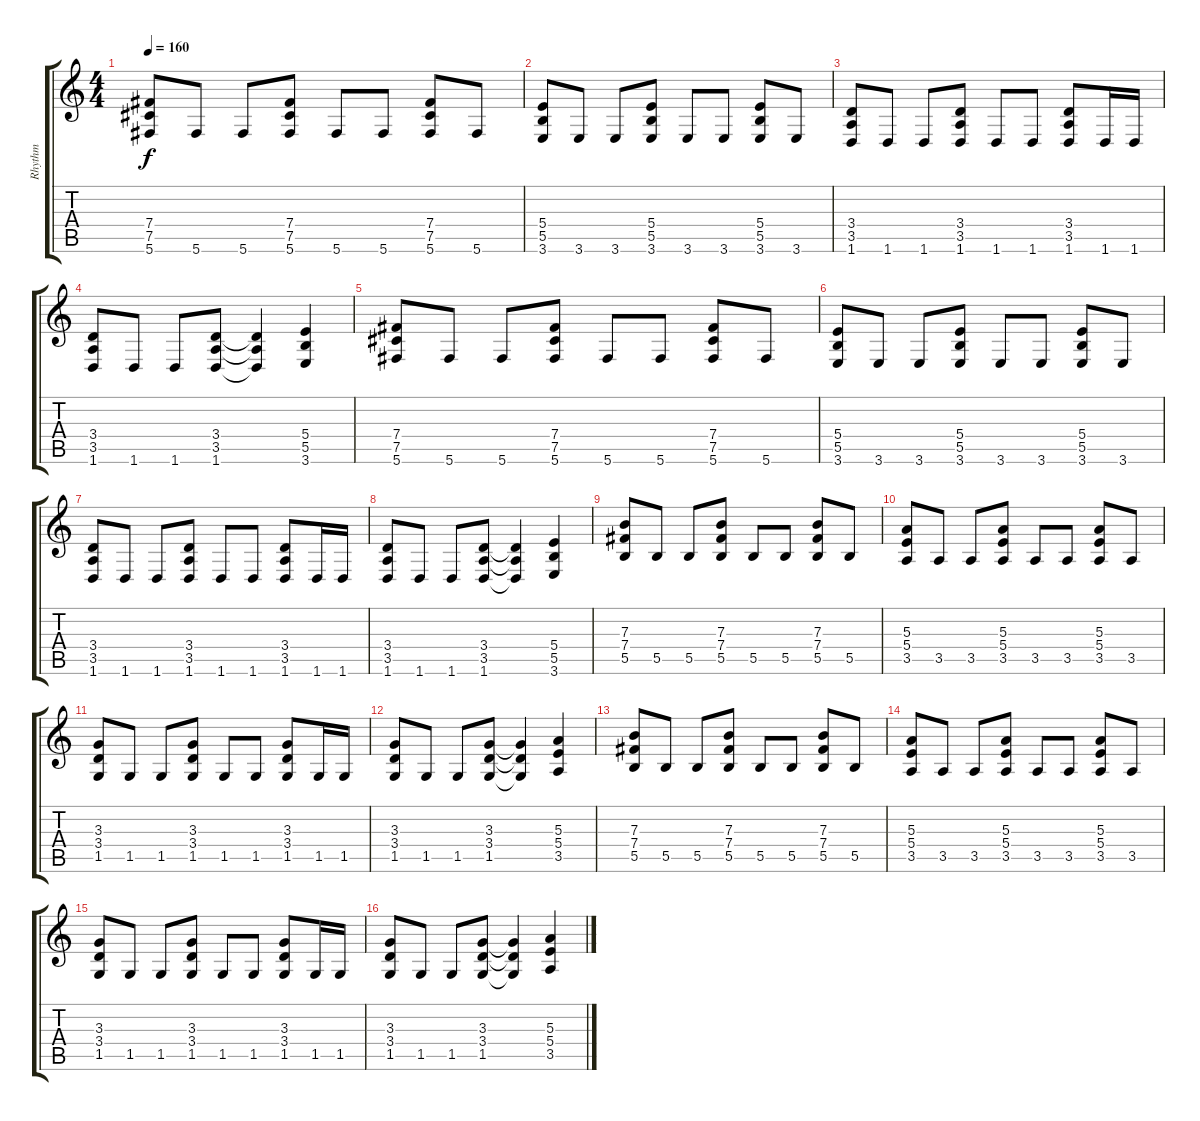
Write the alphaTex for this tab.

\track ("Rhythm" "Rhythm") {instrument distortionguitar}
\staff {score tabs}
\tuning (Db4 Ab3 E3 B2 Gb2 Db2) {hide}
\ts (4 4)
\tempo 160
\clef g2
\ks c
(7.4 7.5 5.6).8{dy f volume 13} 5.6.8 5.6.8 (7.4 7.5 5.6).8 5.6.8 5.6.8 (7.4 7.5 5.6).8 5.6.8 |
(5.4 5.5 3.6).8 3.6.8 3.6.8 (5.4 5.5 3.6).8 3.6.8 3.6.8 (5.4 5.5 3.6).8 3.6.8 |
(3.4 3.5 1.6).8 1.6.8 1.6.8 (3.4 3.5 1.6).8 1.6.8 1.6.8 (3.4 3.5 1.6).8 1.6.16 1.6.16 |
(3.4 3.5 1.6).8 1.6.8 1.6.8 (3.4 3.5 1.6).8 (3.4{t} 3.5{t} 1.6{t}).4 (5.4 5.5 3.6).4 |
(7.4 7.5 5.6).8 5.6.8 5.6.8 (7.4 7.5 5.6).8 5.6.8 5.6.8 (7.4 7.5 5.6).8 5.6.8 |
(5.4 5.5 3.6).8 3.6.8 3.6.8 (5.4 5.5 3.6).8 3.6.8 3.6.8 (5.4 5.5 3.6).8 3.6.8 |
(3.4 3.5 1.6).8 1.6.8 1.6.8 (3.4 3.5 1.6).8 1.6.8 1.6.8 (3.4 3.5 1.6).8 1.6.16 1.6.16 |
(3.4 3.5 1.6).8 1.6.8 1.6.8 (3.4 3.5 1.6).8 (3.4{t} 3.5{t} 1.6{t}).4 (5.4 5.5 3.6).4 |
(7.3 7.4 5.5).8 5.5.8 5.5.8 (7.3 7.4 5.5).8 5.5.8 5.5.8 (7.3 7.4 5.5).8 5.5.8 |
(5.3 5.4 3.5).8 3.5.8 3.5.8 (5.3 5.4 3.5).8 3.5.8 3.5.8 (5.3 5.4 3.5).8 3.5.8 |
(3.3 3.4 1.5).8 1.5.8 1.5.8 (3.3 3.4 1.5).8 1.5.8 1.5.8 (3.3 3.4 1.5).8 1.5.16 1.5.16 |
(3.3 3.4 1.5).8 1.5.8 1.5.8 (3.3 3.4 1.5).8 (3.3{t} 3.4{t} 1.5{t}).4 (5.3 5.4 3.5).4 |
(7.3 7.4 5.5).8 5.5.8 5.5.8 (7.3 7.4 5.5).8 5.5.8 5.5.8 (7.3 7.4 5.5).8 5.5.8 |
(5.3 5.4 3.5).8 3.5.8 3.5.8 (5.3 5.4 3.5).8 3.5.8 3.5.8 (5.3 5.4 3.5).8 3.5.8 |
(3.3 3.4 1.5).8 1.5.8 1.5.8 (3.3 3.4 1.5).8 1.5.8 1.5.8 (3.3 3.4 1.5).8 1.5.16 1.5.16 |
(3.3 3.4 1.5).8 1.5.8 1.5.8 (3.3 3.4 1.5).8 (3.3{t} 3.4{t} 1.5{t}).4 (5.3 5.4 3.5).4
